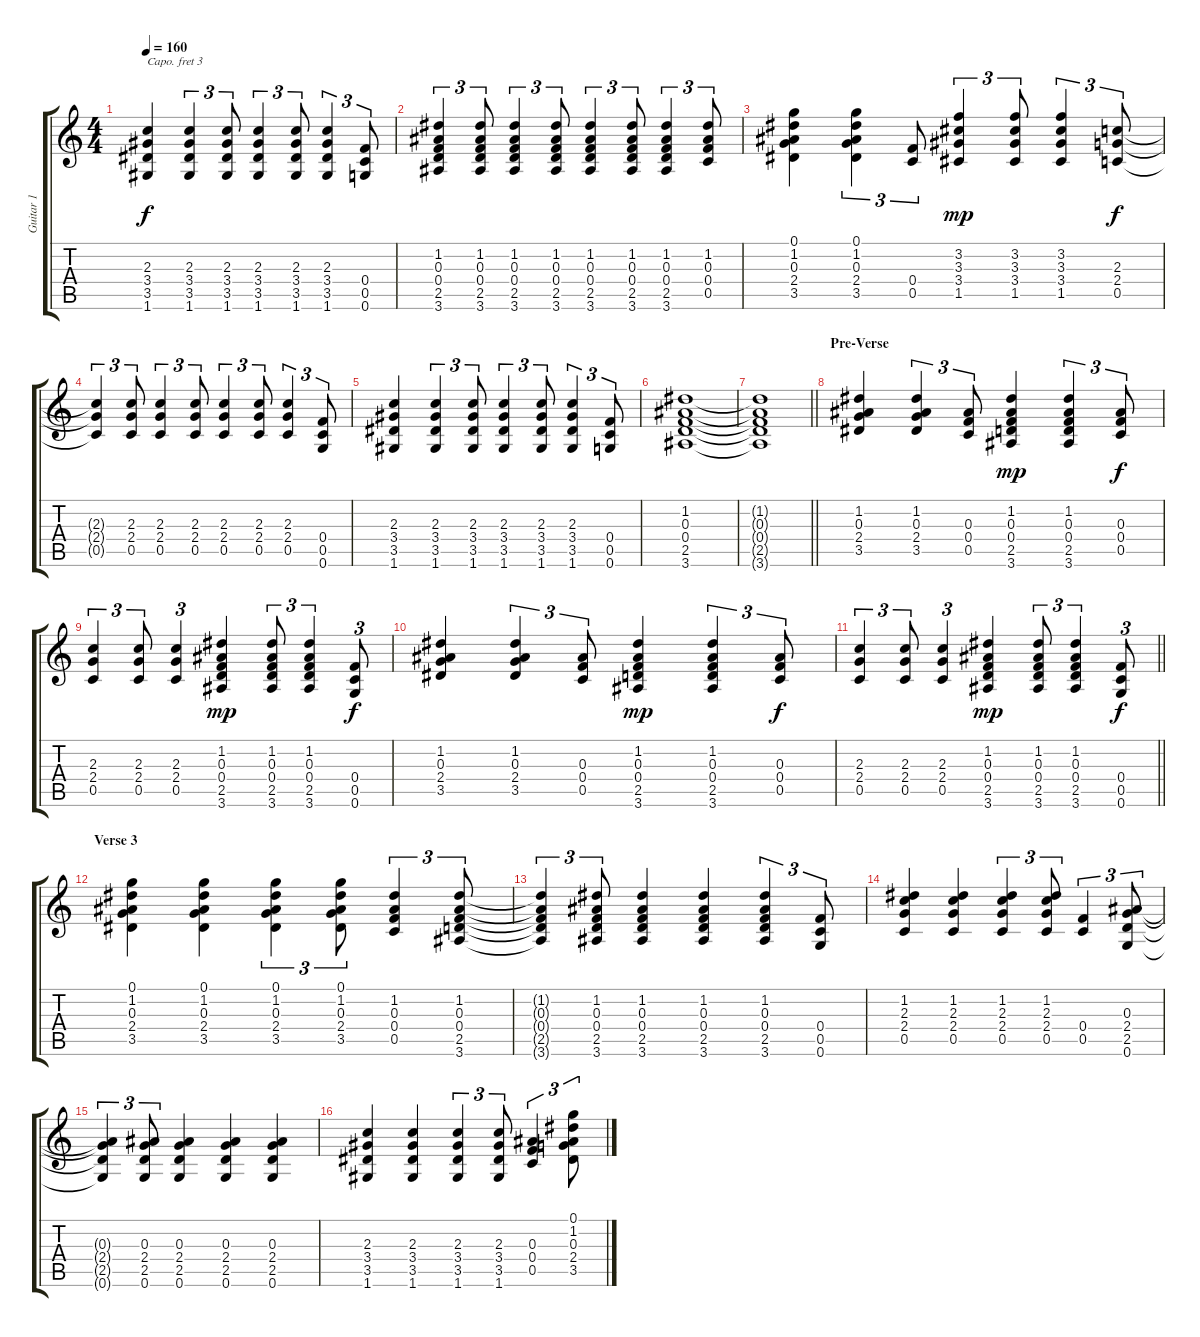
\track ("Guitar 1" "Guitar 1") {instrument acousticguitarsteel}
\staff {score tabs}
\capo 3
\tuning (E4 B3 G3 D3 A2 E2) {hide}
\ts (4 4)
\tempo 160
\clef g2
\ks c
(2.3 3.4 3.5 1.6).4{dy f} (2.3 3.4 3.5 1.6).4{tu (3 2)} (2.3 3.4 3.5 1.6).8{tu (3 2)} (2.3 3.4 3.5 1.6).4{tu (3 2)} (2.3 3.4 3.5 1.6).8{tu (3 2)} (2.3 3.4 3.5 1.6).4{tu (3 2)} (0.4 0.5 0.6).8{tu (3 2)} |
(1.2 0.3 0.4 2.5 3.6).4{tu (3 2)} (1.2 0.3 0.4 2.5 3.6).8{tu (3 2)} (1.2 0.3 0.4 2.5 3.6).4{tu (3 2)} (1.2 0.3 0.4 2.5 3.6).8{tu (3 2)} (1.2 0.3 0.4 2.5 3.6).4{tu (3 2)} (1.2 0.3 0.4 2.5 3.6).8{tu (3 2)} (1.2 0.3 0.4 2.5 3.6).4{tu (3 2)} (1.2 0.3 0.4 0.5).8{tu (3 2)} |
(0.1 1.2 0.3 2.4 3.5).4 (0.1 1.2 0.3 2.4 3.5).4{tu (3 2)} (0.4 0.5).8{tu (3 2)} (3.2 3.3 3.4 1.5).4{tu (3 2) dy mp} (3.2 3.3 3.4 1.5).8{tu (3 2)} (3.2 3.3 3.4 1.5).4{tu (3 2)} (2.3 2.4 0.5).8{tu (3 2) dy f} |
(2.3{t} 2.4{t} 0.5{t}).4{tu (3 2)} (2.3 2.4 0.5).8{tu (3 2)} (2.3 2.4 0.5).4{tu (3 2)} (2.3 2.4 0.5).8{tu (3 2)} (2.3 2.4 0.5).4{tu (3 2)} (2.3 2.4 0.5).8{tu (3 2)} (2.3 2.4 0.5).4{tu (3 2)} (0.4 0.5 0.6).8{tu (3 2)} |
(2.3 3.4 3.5 1.6).4 (2.3 3.4 3.5 1.6).4{tu (3 2)} (2.3 3.4 3.5 1.6).8{tu (3 2)} (2.3 3.4 3.5 1.6).4{tu (3 2)} (2.3 3.4 3.5 1.6).8{tu (3 2)} (2.3 3.4 3.5 1.6).4{tu (3 2)} (0.4 0.5 0.6).8{tu (3 2)} |
(1.2 0.3 0.4 2.5 3.6).1 |
\barLineRight lightlight
(1.2{t} 0.3{t} 0.4{t} 2.5{t} 3.6{t}).1 |
\section ("" "Pre-Verse")
(1.2 0.3 2.4 3.5).4 (1.2 0.3 2.4 3.5).4{tu (3 2)} (0.3 0.4 0.5).8{tu (3 2)} (1.2 0.3 0.4 2.5 3.6).4{dy mp} (1.2 0.3 0.4 2.5 3.6).4{tu (3 2)} (0.3 0.4 0.5).8{tu (3 2) dy f} |
(2.3 2.4 0.5).4{tu (3 2)} (2.3 2.4 0.5).8{tu (3 2)} (2.3 2.4 0.5).4{tu (3 2)} (1.2 0.3 0.4 2.5 3.6).4{dy mp} (1.2 0.3 0.4 2.5 3.6).8{tu (3 2)} (1.2 0.3 0.4 2.5 3.6).4{tu (3 2)} (0.4 0.5 0.6).8{tu (3 2) dy f} |
(1.2 0.3 2.4 3.5).4 (1.2 0.3 2.4 3.5).4{tu (3 2)} (0.3 0.4 0.5).8{tu (3 2)} (1.2 0.3 0.4 2.5 3.6).4{dy mp} (1.2 0.3 0.4 2.5 3.6).4{tu (3 2)} (0.3 0.4 0.5).8{tu (3 2) dy f} |
\barLineRight lightlight
(2.3 2.4 0.5).4{tu (3 2)} (2.3 2.4 0.5).8{tu (3 2)} (2.3 2.4 0.5).4{tu (3 2)} (1.2 0.3 0.4 2.5 3.6).4{dy mp} (1.2 0.3 0.4 2.5 3.6).8{tu (3 2)} (1.2 0.3 0.4 2.5 3.6).4{tu (3 2)} (0.4 0.5 0.6).8{tu (3 2) dy f} |
\section ("" "Verse 3")
(0.1 1.2 0.3 2.4 3.5).4 (0.1 1.2 0.3 2.4 3.5).4 (0.1 1.2 0.3 2.4 3.5).4{tu (3 2)} (0.1 1.2 0.3 2.4 3.5).8{tu (3 2)} (1.2 0.3 0.4 0.5).4{tu (3 2)} (1.2 0.3 0.4 2.5 3.6).8{tu (3 2)} |
(1.2{t} 0.3{t} 0.4{t} 2.5{t} 3.6{t}).4{tu (3 2)} (1.2 0.3 0.4 2.5 3.6).8{tu (3 2)} (1.2 0.3 0.4 2.5 3.6).4 (1.2 0.3 0.4 2.5 3.6).4 (1.2 0.3 0.4 2.5 3.6).4{tu (3 2)} (0.4 0.5 0.6).8{tu (3 2)} |
(1.2 2.3 2.4 0.5).4 (1.2 2.3 2.4 0.5).4 (1.2 2.3 2.4 0.5).4{tu (3 2)} (1.2 2.3 2.4 0.5).8{tu (3 2)} (0.4 0.5).4{tu (3 2)} (0.3 2.4 2.5 0.6).8{tu (3 2)} |
(0.3{t} 2.4{t} 2.5{t} 0.6{t}).4{tu (3 2)} (0.3 2.4 2.5 0.6).8{tu (3 2)} (0.3 2.4 2.5 0.6).4 (0.3 2.4 2.5 0.6).4 (0.3 2.4 2.5 0.6).4 |
(2.3 3.4 3.5 1.6).4 (2.3 3.4 3.5 1.6).4 (2.3 3.4 3.5 1.6).4{tu (3 2)} (2.3 3.4 3.5 1.6).8{tu (3 2)} (0.3 0.4 0.5).4{tu (3 2)} (0.1 1.2 0.3 2.4 3.5).8{tu (3 2)}
